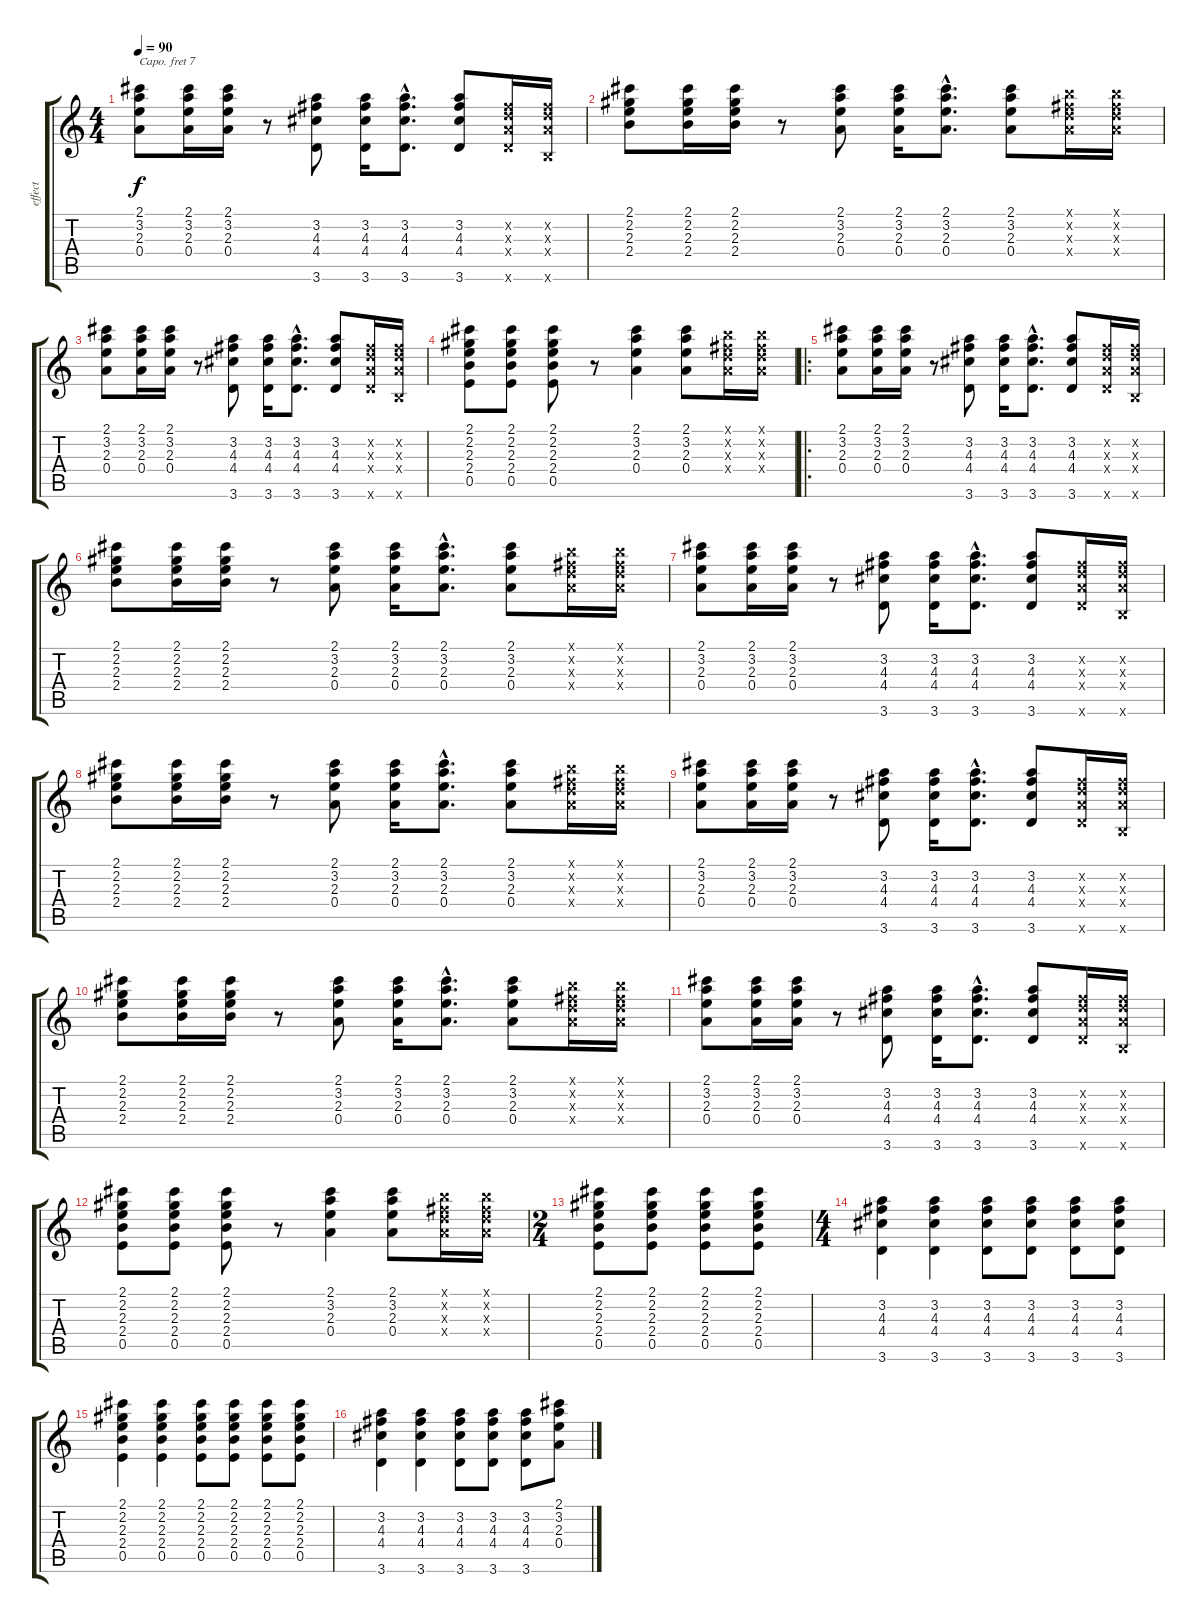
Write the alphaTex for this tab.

\track ("effect" "effect") {instrument acousticguitarsteel}
\staff {score tabs}
\capo 7
\tuning (E4 B3 G3 D3 A2 E2) {hide}
\ts (4 4)
\tempo 90
\clef g2
\ks c
(2.1 3.2 2.3 0.4).8{dy f} (2.1 3.2 2.3 0.4).16 (2.1 3.2 2.3 0.4).16 r.8 (3.2 4.3 4.4 3.6).8 (3.2 4.3 4.4 3.6).16 (3.2{hac} 4.3{hac} 4.4{hac} 3.6{hac}).8{d} (3.2 4.3 4.4 3.6).8 (0.2{x} 0.3{x} 0.4{x} 3.6{x}).16 (0.2{x} 0.3{x} 0.4{x} 0.6{x}).16 |
(2.1 2.2 2.3 2.4).8 (2.1 2.2 2.3 2.4).16 (2.1 2.2 2.3 2.4).16 r.8 (2.1 3.2 2.3 0.4).8 (2.1 3.2 2.3 0.4).16 (2.1{hac} 3.2{hac} 2.3{hac} 0.4{hac}).8{d} (2.1 3.2 2.3 0.4).8 (0.1{x} 0.2{x} 0.3{x} 0.4{x}).16 (0.1{x} 0.2{x} 0.3{x} 0.4{x}).16 |
(2.1 3.2 2.3 0.4).8 (2.1 3.2 2.3 0.4).16 (2.1 3.2 2.3 0.4).16 r.8 (3.2 4.3 4.4 3.6).8 (3.2 4.3 4.4 3.6).16 (3.2{hac} 4.3{hac} 4.4{hac} 3.6{hac}).8{d} (3.2 4.3 4.4 3.6).8 (0.2{x} 0.3{x} 0.4{x} 3.6{x}).16 (0.2{x} 0.3{x} 0.4{x} 0.6{x}).16 |
(2.1 2.2 2.3 2.4 0.5).8 (2.1 2.2 2.3 2.4 0.5).8 (2.1 2.2 2.3 2.4 0.5).8 r.8 (2.1 3.2 2.3 0.4).4 (2.1 3.2 2.3 0.4).8 (0.1{x} 0.2{x} 0.3{x} 0.4{x}).16 (0.1{x} 0.2{x} 0.3{x} 0.4{x}).16 |
\ro
(2.1 3.2 2.3 0.4).8 (2.1 3.2 2.3 0.4).16 (2.1 3.2 2.3 0.4).16 r.8 (3.2 4.3 4.4 3.6).8 (3.2 4.3 4.4 3.6).16 (3.2{hac} 4.3{hac} 4.4{hac} 3.6{hac}).8{d} (3.2 4.3 4.4 3.6).8 (0.2{x} 0.3{x} 0.4{x} 3.6{x}).16 (0.2{x} 0.3{x} 0.4{x} 0.6{x}).16 |
(2.1 2.2 2.3 2.4).8 (2.1 2.2 2.3 2.4).16 (2.1 2.2 2.3 2.4).16 r.8 (2.1 3.2 2.3 0.4).8 (2.1 3.2 2.3 0.4).16 (2.1{hac} 3.2{hac} 2.3{hac} 0.4{hac}).8{d} (2.1 3.2 2.3 0.4).8 (0.1{x} 0.2{x} 0.3{x} 0.4{x}).16 (0.1{x} 0.2{x} 0.3{x} 0.4{x}).16 |
(2.1 3.2 2.3 0.4).8 (2.1 3.2 2.3 0.4).16 (2.1 3.2 2.3 0.4).16 r.8 (3.2 4.3 4.4 3.6).8 (3.2 4.3 4.4 3.6).16 (3.2{hac} 4.3{hac} 4.4{hac} 3.6{hac}).8{d} (3.2 4.3 4.4 3.6).8 (0.2{x} 0.3{x} 0.4{x} 3.6{x}).16 (0.2{x} 0.3{x} 0.4{x} 0.6{x}).16 |
(2.1 2.2 2.3 2.4).8 (2.1 2.2 2.3 2.4).16 (2.1 2.2 2.3 2.4).16 r.8 (2.1 3.2 2.3 0.4).8 (2.1 3.2 2.3 0.4).16 (2.1{hac} 3.2{hac} 2.3{hac} 0.4{hac}).8{d} (2.1 3.2 2.3 0.4).8 (0.1{x} 0.2{x} 0.3{x} 0.4{x}).16 (0.1{x} 0.2{x} 0.3{x} 0.4{x}).16 |
(2.1 3.2 2.3 0.4).8 (2.1 3.2 2.3 0.4).16 (2.1 3.2 2.3 0.4).16 r.8 (3.2 4.3 4.4 3.6).8 (3.2 4.3 4.4 3.6).16 (3.2{hac} 4.3{hac} 4.4{hac} 3.6{hac}).8{d} (3.2 4.3 4.4 3.6).8 (0.2{x} 0.3{x} 0.4{x} 3.6{x}).16 (0.2{x} 0.3{x} 0.4{x} 0.6{x}).16 |
(2.1 2.2 2.3 2.4).8 (2.1 2.2 2.3 2.4).16 (2.1 2.2 2.3 2.4).16 r.8 (2.1 3.2 2.3 0.4).8 (2.1 3.2 2.3 0.4).16 (2.1{hac} 3.2{hac} 2.3{hac} 0.4{hac}).8{d} (2.1 3.2 2.3 0.4).8 (0.1{x} 0.2{x} 0.3{x} 0.4{x}).16 (0.1{x} 0.2{x} 0.3{x} 0.4{x}).16 |
(2.1 3.2 2.3 0.4).8 (2.1 3.2 2.3 0.4).16 (2.1 3.2 2.3 0.4).16 r.8 (3.2 4.3 4.4 3.6).8 (3.2 4.3 4.4 3.6).16 (3.2{hac} 4.3{hac} 4.4{hac} 3.6{hac}).8{d} (3.2 4.3 4.4 3.6).8 (0.2{x} 0.3{x} 0.4{x} 3.6{x}).16 (0.2{x} 0.3{x} 0.4{x} 0.6{x}).16 |
(2.1 2.2 2.3 2.4 0.5).8 (2.1 2.2 2.3 2.4 0.5).8 (2.1 2.2 2.3 2.4 0.5).8 r.8 (2.1 3.2 2.3 0.4).4 (2.1 3.2 2.3 0.4).8 (0.1{x} 0.2{x} 0.3{x} 0.4{x}).16 (0.1{x} 0.2{x} 0.3{x} 0.4{x}).16 |
\ts (2 4)
(2.1 2.2 2.3 2.4 0.5).8{volume 13} (2.1 2.2 2.3 2.4 0.5).8 (2.1 2.2 2.3 2.4 0.5).8 (2.1 2.2 2.3 2.4 0.5).8 |
\ts (4 4)
(3.2 4.3 4.4 3.6).4 (3.2 4.3 4.4 3.6).4 (3.2 4.3 4.4 3.6).8 (3.2 4.3 4.4 3.6).8 (3.2 4.3 4.4 3.6).8 (3.2 4.3 4.4 3.6).8 |
(2.1 2.2 2.3 2.4 0.5).4 (2.1 2.2 2.3 2.4 0.5).4 (2.1 2.2 2.3 2.4 0.5).8 (2.1 2.2 2.3 2.4 0.5).8 (2.1 2.2 2.3 2.4 0.5).8 (2.1 2.2 2.3 2.4 0.5).8 |
(3.2 4.3 4.4 3.6).4 (3.2 4.3 4.4 3.6).4 (3.2 4.3 4.4 3.6).8 (3.2 4.3 4.4 3.6).8 (3.2 4.3 4.4 3.6).8 (2.1 3.2 2.3 0.4).8
